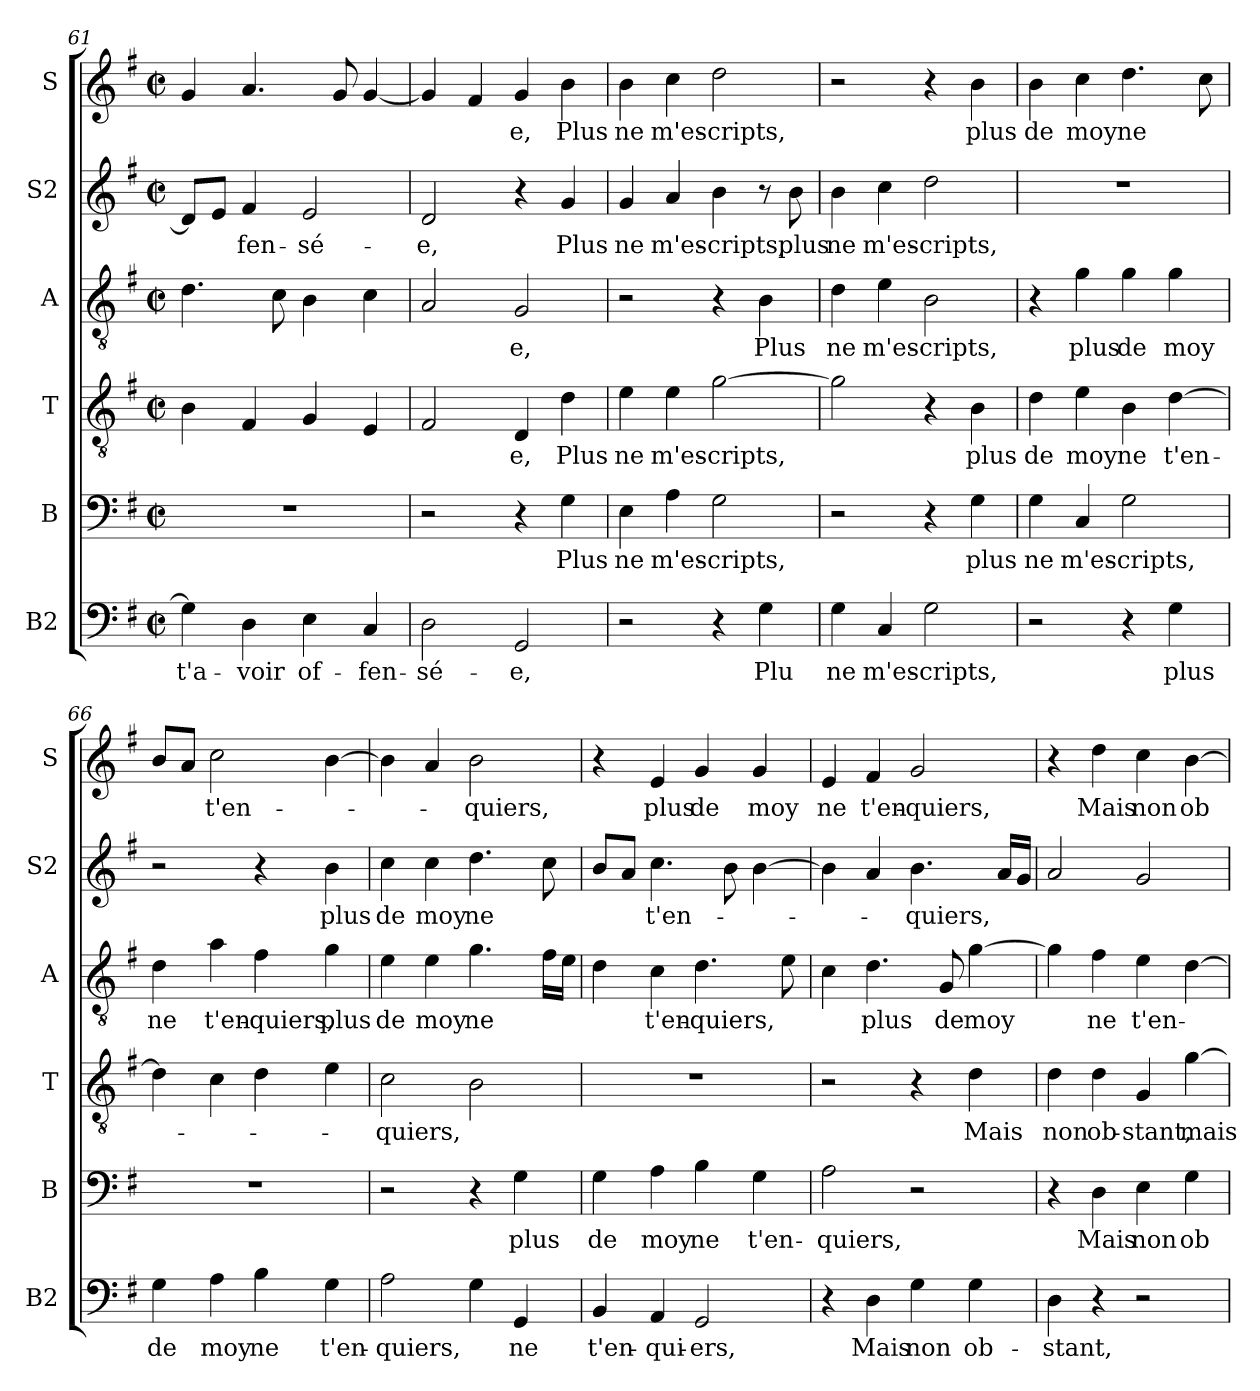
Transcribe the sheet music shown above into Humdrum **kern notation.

**kern	**text	**kern	**text	**kern	**text	**kern	**text	**kern	**text	**kern	**text
*part6	*part6	*part5	*part5	*part4	*part4	*part3	*part3	*part2	*part2	*part1	*part1
*staff6	*staff6	*staff5	*staff5	*staff4	*staff4	*staff3	*staff3	*staff2	*staff2	*staff1	*staff1
*I"B2	*	*I"B	*	*I"T	*	*I"A	*	*I"S2	*	*I"S	*
*I'B2	*	*I'B	*	*I'T	*	*I'A	*	*I'S2	*	*I'S	*
*clefF4	*	*clefF4	*	*clefGv2	*	*clefGv2	*	*clefG2	*	*clefG2	*
*k[f#]	*	*k[f#]	*	*k[f#]	*	*k[f#]	*	*k[f#]	*	*k[f#]	*
*M2/2	*	*M2/2	*	*M2/2	*	*M2/2	*	*M2/2	*	*M2/2	*
*met(c|)	*	*met(c|)	*	*met(c|)	*	*met(c|)	*	*met(c|)	*	*met(c|)	*
=61	=61	=61	=61	=61	=61	=61	=61	=61	=61	=61	=61
!	!LO:LY:b	!	!	!	!	!	!	!	!	!	!
4G\]	t'a-	1r	.	4B\	.	4.d\	.	8d/L]	.	4g/	.
.	.	.	.	.	.	.	.	8e/J	.	.	.
!	!LO:LY:b	!	!	!	!	!	!	!	!LO:LY:b	!	!
4D\	-voir	.	.	4F#/	.	.	.	4f#/	-fen-	4.a/	.
.	.	.	.	.	.	8c\	.	.	.	.	.
!	!LO:LY:b	!	!	!	!	!	!	!	!LO:LY:b	!	!
4E\	of-	.	.	4G/	.	4B\	.	2e/	-sé-	.	.
.	.	.	.	.	.	.	.	.	.	8g/	.
!	!LO:LY:b	!	!	!	!	!	!	!	!	!	!
4C/	-fen-	.	.	4E/	.	4c\	.	.	.	[4g/	.
=62	=62	=62	=62	=62	=62	=62	=62	=62	=62	=62	=62
!	!LO:LY:b	!	!	!	!	!	!	!	!LO:LY:b	!	!
2D\	-sé-	2r	.	2F#/	.	2A/	.	2d/	-e,	4g/]	.
.	.	.	.	.	.	.	.	.	.	4f#/	.
!	!LO:LY:b	!	!	!	!LO:LY:b	!	!LO:LY:b	!	!	!	!LO:LY:b
2GG/	-e,	4r	.	4D/	-e,	2G/	-e,	4r	.	4g/	-e,
!	!	!	!LO:LY:b	!	!LO:LY:b	!	!	!	!LO:LY:b	!	!LO:LY:b
.	.	4G\	Plus	4d\	Plus	.	.	4g/	Plus	4b\	Plus
!!LO:PB:g=z
=63	=63	=63	=63	=63	=63	=63	=63	=63	=63	=63	=63
!	!	!	!LO:LY:b	!	!LO:LY:b	!	!	!	!LO:LY:b	!	!LO:LY:b
2r	.	4E\	ne	4e\	ne	2r	.	4g/	ne	4b\	ne
!	!	!	!LO:LY:b	!	!LO:LY:b	!	!	!	!LO:LY:b	!	!LO:LY:b
.	.	4A\	m'es-	4e\	m'es-	.	.	4a/	m'es-	4cc\	m'es-
!	!	!	!LO:LY:b	!	!LO:LY:b	!	!	!	!LO:LY:b	!	!LO:LY:b
4r	.	2G\	-cripts,	[2g\	-cripts,	4r	.	4b\	-cripts,	2dd\	-cripts,
!	!LO:LY:b	!	!	!	!	!	!LO:LY:b	!	!	!	!
4G\	Plu	.	.	.	.	4B\	Plus	8r	.	.	.
!	!	!	!	!	!	!	!	!	!LO:LY:b	!	!
.	.	.	.	.	.	.	.	8b\	plus	.	.
=64	=64	=64	=64	=64	=64	=64	=64	=64	=64	=64	=64
!	!LO:LY:b	!	!	!	!	!	!LO:LY:b	!	!LO:LY:b	!	!
4G\	ne	2r	.	2g\]	.	4d\	ne	4b\	ne	2r	.
!	!LO:LY:b	!	!	!	!	!	!LO:LY:b	!	!LO:LY:b	!	!
4C/	m'es-	.	.	.	.	4e\	m'es-	4cc\	m'es-	.	.
!	!LO:LY:b	!	!	!	!	!	!LO:LY:b	!	!LO:LY:b	!	!
2G\	-cripts,	4r	.	4r	.	2B\	-cripts,	2dd\	-cripts,	4r	.
!	!	!	!LO:LY:b	!	!LO:LY:b	!	!	!	!	!	!LO:LY:b
.	.	4G\	plus	4B\	plus	.	.	.	.	4b\	plus
=65	=65	=65	=65	=65	=65	=65	=65	=65	=65	=65	=65
!	!	!	!LO:LY:b	!	!LO:LY:b	!	!	!	!	!	!LO:LY:b
2r	.	4G\	ne	4d\	de	4r	.	1r	.	4b\	de
!	!	!	!LO:LY:b	!	!LO:LY:b	!	!LO:LY:b	!	!	!	!LO:LY:b
.	.	4C/	m'es-	4e\	moy	4g\	plus	.	.	4cc\	moy
!	!	!	!LO:LY:b	!	!LO:LY:b	!	!LO:LY:b	!	!	!	!LO:LY:b
4r	.	2G\	-cripts,	4B\	ne	4g\	de	.	.	4.dd\	ne
!	!LO:LY:b	!	!	!	!LO:LY:b	!	!LO:LY:b	!	!	!	!
4G\	plus	.	.	[4d\	t'en-	4g\	moy	.	.	.	.
.	.	.	.	.	.	.	.	.	.	8cc\	.
!!LO:LB:g=z
=66	=66	=66	=66	=66	=66	=66	=66	=66	=66	=66	=66
!	!LO:LY:b	!	!	!	!	!	!LO:LY:b	!	!	!	!
4G\	de	1r	.	4d\]	.	4d\	ne	2r	.	8b/L	.
.	.	.	.	.	.	.	.	.	.	8a/J	.
!	!LO:LY:b	!	!	!	!	!	!LO:LY:b	!	!	!	!LO:LY:b
4A\	moy	.	.	4c\	.	4a\	t'en-	.	.	2cc\	t'en-
!	!LO:LY:b	!	!	!	!	!	!LO:LY:b	!	!	!	!
4B\	ne	.	.	4d\	.	4f#\	-quiers,	4r	.	.	.
!	!LO:LY:b	!	!	!	!	!	!LO:LY:b	!	!LO:LY:b	!	!
4G\	t'en-	.	.	4e\	.	4g\	plus	4b\	plus	[4b\	.
=67	=67	=67	=67	=67	=67	=67	=67	=67	=67	=67	=67
!	!LO:LY:b	!	!	!	!LO:LY:b	!	!LO:LY:b	!	!LO:LY:b	!	!
2A\	-quiers,	2r	.	2c\	-quiers,	4e\	de	4cc\	de	4b\]	.
!	!	!	!	!	!	!	!LO:LY:b	!	!LO:LY:b	!	!
.	.	.	.	.	.	4e\	moy	4cc\	moy	4a/	.
!	!	!	!	!	!	!	!LO:LY:b	!	!LO:LY:b	!	!LO:LY:b
4G\	.	4r	.	2B\	.	4.g\	ne	4.dd\	ne	2b\	-quiers,
!	!LO:LY:b	!	!LO:LY:b	!	!	!	!	!	!	!	!
4GG/	ne	4G\	plus	.	.	.	.	.	.	.	.
.	.	.	.	.	.	16f#\LL	.	8cc\	.	.	.
.	.	.	.	.	.	16e\JJ	.	.	.	.	.
=68	=68	=68	=68	=68	=68	=68	=68	=68	=68	=68	=68
!	!LO:LY:b	!	!LO:LY:b	!	!	!	!	!	!	!	!
4BB/	t'en-	4G\	de	1r	.	4d\	.	8b/L	.	4r	.
.	.	.	.	.	.	.	.	8a/J	.	.	.
!	!LO:LY:b	!	!LO:LY:b	!	!	!	!LO:LY:b	!	!LO:LY:b	!	!LO:LY:b
4AA/	-qui-	4A\	moy	.	.	4c\	t'en-	4.cc\	t'en-	4e/	plus
!	!LO:LY:b	!	!LO:LY:b	!	!	!	!LO:LY:b	!	!	!	!LO:LY:b
2GG/	-ers,	4B\	ne	.	.	4.d\	-quiers,	.	.	4g/	de
.	.	.	.	.	.	.	.	8b\	.	.	.
!	!	!	!LO:LY:b	!	!	!	!	!	!	!	!LO:LY:b
.	.	4G\	t'en-	.	.	.	.	[4b\	.	4g/	moy
.	.	.	.	.	.	8e\	.	.	.	.	.
!!LO:PB:g=z
=69	=69	=69	=69	=69	=69	=69	=69	=69	=69	=69	=69
!	!	!	!LO:LY:b	!	!	!	!	!	!	!	!LO:LY:b
4r	.	2A\	-quiers,	2r	.	4c\	.	4b\]	.	4e/	ne
!	!LO:LY:b	!	!	!	!	!	!LO:LY:b	!	!	!	!LO:LY:b
4D\	Mais	.	.	.	.	4.d\	plus	4a/	.	4f#/	t'en-
!	!LO:LY:b	!	!	!	!	!	!	!	!LO:LY:b	!	!LO:LY:b
4G\	non	2r	.	4r	.	.	.	4.b\	-quiers,	2g/	-quiers,
!	!	!	!	!	!	!	!LO:LY:b	!	!	!	!
.	.	.	.	.	.	8G/	de	.	.	.	.
!	!LO:LY:b	!	!	!	!LO:LY:b	!	!LO:LY:b	!	!	!	!
4G\	ob-	.	.	4d\	Mais	[4g\	moy	.	.	.	.
.	.	.	.	.	.	.	.	16a/LL	.	.	.
.	.	.	.	.	.	.	.	16g/JJ	.	.	.
=70	=70	=70	=70	=70	=70	=70	=70	=70	=70	=70	=70
!	!LO:LY:b	!	!	!	!LO:LY:b	!	!	!	!	!	!
4D\	-stant,	4r	.	4d\	non	4g\]	.	2a/	.	4r	.
!	!	!	!LO:LY:b	!	!LO:LY:b	!	!LO:LY:b	!	!	!	!LO:LY:b
4r	.	4D\	Mais	4d\	ob-	4f#\	ne	.	.	4dd\	Mais
!	!	!	!LO:LY:b	!	!LO:LY:b	!	!LO:LY:b	!	!	!	!LO:LY:b
2r	.	4E\	non	4G/	-stant,	4e\	t'en-	2g/	.	4cc\	non
!	!	!	!LO:LY:b	!	!LO:LY:b	!	!	!	!	!	!LO:LY:b
.	.	4G\	ob-	[4g\	mais	[4d\	.	.	.	[4b\	ob-
=	=	=	=	=	=	=	=	=	=	=	=
*-	*-	*-	*-	*-	*-	*-	*-	*-	*-	*-	*-
